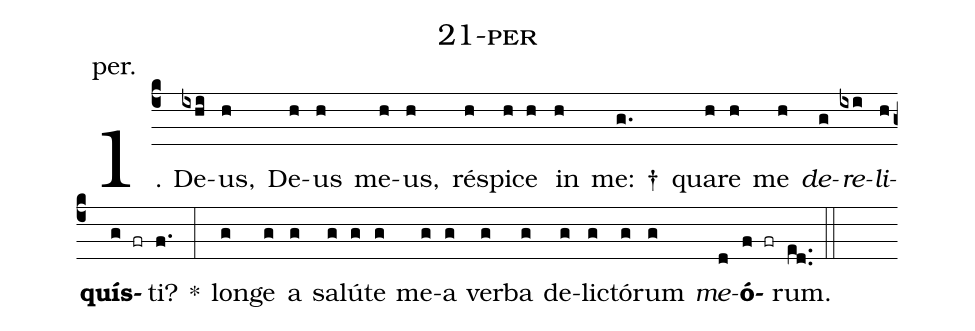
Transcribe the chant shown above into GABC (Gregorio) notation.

name: 21-per;
annotation: per.;
%%
(c4)1. De(ixhi)us,(h) De(h)us(h) me(h)us,(h) ré(h)spi(h)ce(h) in(h) me: †(g.) qua(h)re(h) me(h) <i>de</i>(g)<i>re</i>(ixi)<i>li</i>(h)<b>quís</b>(g fr)ti?(f.) *(:) lon(g)ge(g) a(g) sa(g)lú(g)te(g) me(g)a(g) ver(g)ba(g) de(g)lic(g)tó(g)rum(g) <i>me</i>(d)<b>ó</b>(f fr)rum.(ed..) (::)
